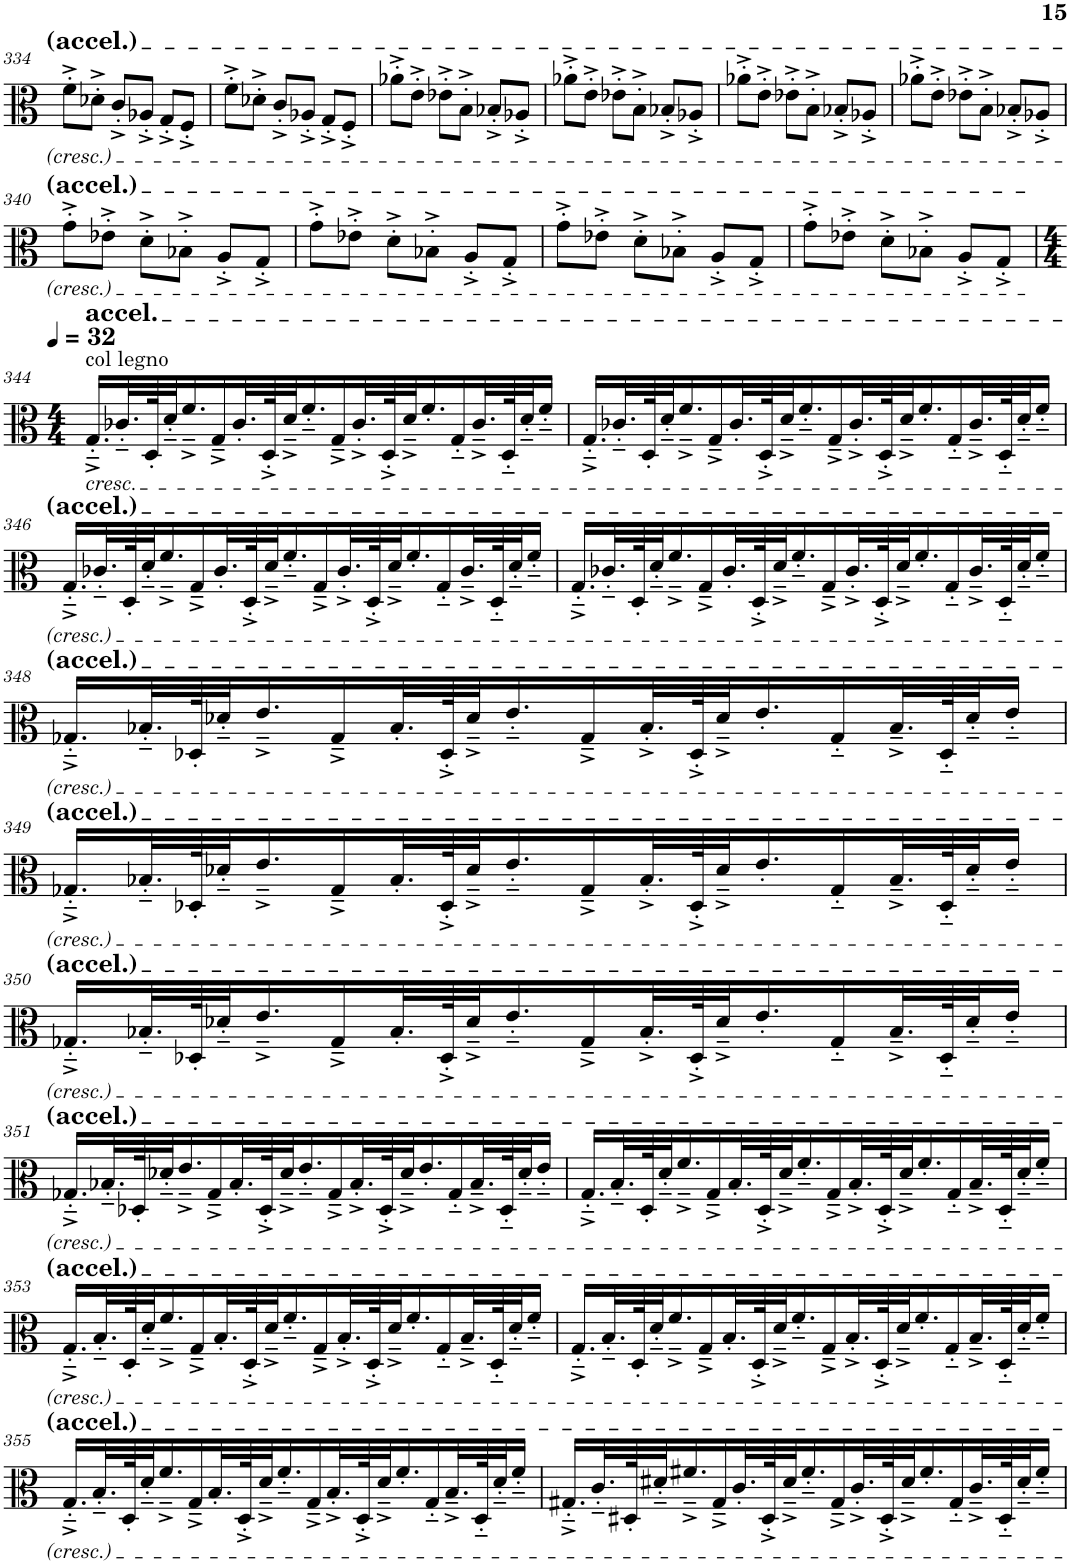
**kern
*part1
*staff1
*I"Viola
*I'Vla.
!!LO:PB:g=z
*clefC3
*k[]
*M3/4
=334
8f'^\L
8d-X'^\J
8c'^/L
8A-X'^/J
8G'^/L
8F'^/J
=335
8f'^\L
8d-X'^\J
8c'^/L
8A-X'^/J
8G'^/L
8F'^/J
=336
8a-X'^\L
8e'^\J
8e-X'^\L
8B'^\J
8B-X'^/L
8A-X'^/J
=337
8a-X'^\L
8e'^\J
8e-X'^\L
8B'^\J
8B-X'^/L
8A-X'^/J
=338
8a-X'^\L
8e'^\J
8e-X'^\L
8B'^\J
8B-X'^/L
8A-X'^/J
=339
8a-X'^\L
8e'^\J
8e-X'^\L
8B'^\J
8B-X'^/L
8A-X'^/J
!!LO:LB:g=z
=340
8g'^\L
8e-X'^\J
8d'^\L
8B-X'^\J
8A'^/L
8G'^/J
=341
8g'^\L
8e-X'^\J
8d'^\L
8B-X'^\J
8A'^/L
8G'^/J
=342
8g'^\L
8e-X'^\J
8d'^\L
8B-X'^\J
8A'^/L
8G'^/J
=343
8g'^\L
8e-X'^\J
8d'^\L
8B-X'^\J
8A'^/L
8G'^/J
!!LO:LB:g=z
=344
*M4/4
*MM32
!LO:TX:a:t=col legno
!LO:TX:a:t=accel.
!LO:TX:b:i:t=cresc.
16.G'~^/LL
32.c-X'~/L
64D'/K
32d'~/J
16.f~^/
16G~^/
32.c-'/L
64D'^/K
32d~^/J
16.f'~/
16G~^/
32.c-'^/L
64D'^/K
32d~^/J
16.f'/
16G'~/
32.c-~^/L
64D'~/K
32d'~/J
16f'~/JJ
=345
16.G'~^/LL
32.c-X'~/L
64D'/K
32d'~/J
16.f~^/
16G~^/
32.c-'/L
64D'^/K
32d~^/J
16.f'~/
16G~^/
32.c-'^/L
64D'^/K
32d~^/J
16.f'/
16G'~/
32.c-~^/L
64D'~/K
32d'~/J
16f'~/JJ
!!LO:LB:g=z
=346
16.G'~^/LL
32.c-X'~/L
64D'/K
32d'~/J
16.f~^/
16G~^/
32.c-'/L
64D'^/K
32d~^/J
16.f'~/
16G~^/
32.c-'^/L
64D'^/K
32d~^/J
16.f'/
16G'~/
32.c-~^/L
64D'~/K
32d'~/J
16f'~/JJ
=347
16.G'~^/LL
32.c-X'~/L
64D'/K
32d'~/J
16.f~^/
16G~^/
32.c-'/L
64D'^/K
32d~^/J
16.f'~/
16G~^/
32.c-'^/L
64D'^/K
32d~^/J
16.f'/
16G'~/
32.c-~^/L
64D'~/K
32d'~/J
16f'~/JJ
!!LO:LB:g=z
=348
16.G-X'~^/LL
32.B-X'~/L
64D-X'/K
32d-X'~/J
16.e~^/
16G-~^/
32.B-'/L
64D-'^/K
32d-~^/J
16.e'~/
16G-~^/
32.B-'^/L
64D-'^/K
32d-~^/J
16.e'/
16G-'~/
32.B-~^/L
64D-'~/K
32d-'~/J
16e'~/JJ
!!LO:LB:g=z
=349
16.G-X'~^/LL
32.B-X'~/L
64D-X'/K
32d-X'~/J
16.e~^/
16G-~^/
32.B-'/L
64D-'^/K
32d-~^/J
16.e'~/
16G-~^/
32.B-'^/L
64D-'^/K
32d-~^/J
16.e'/
16G-'~/
32.B-~^/L
64D-'~/K
32d-'~/J
16e'~/JJ
!!LO:LB:g=z
=350
16.G-X'~^/LL
32.B-X'~/L
64D-X'/K
32d-X'~/J
16.e~^/
16G-~^/
32.B-'/L
64D-'^/K
32d-~^/J
16.e'~/
16G-~^/
32.B-'^/L
64D-'^/K
32d-~^/J
16.e'/
16G-'~/
32.B-~^/L
64D-'~/K
32d-'~/J
16e'~/JJ
!!LO:LB:g=z
=351
16.G-X'~^/LL
32.B-X'~/L
64D-X'/K
32d-X'~/J
16.e~^/
16G-~^/
32.B-'/L
64D-'^/K
32d-~^/J
16.e'~/
16G-~^/
32.B-'^/L
64D-'^/K
32d-~^/J
16.e'/
16G-'~/
32.B-~^/L
64D-'~/K
32d-'~/J
16e'~/JJ
=352
16.G'~^/LL
32.B'~/L
64D'/K
32d'~/J
16.f~^/
16G~^/
32.B'/L
64D'^/K
32d~^/J
16.f'~/
16G~^/
32.B'^/L
64D'^/K
32d~^/J
16.f'/
16G'~/
32.B~^/L
64D'~/K
32d'~/J
16f'~/JJ
!!LO:LB:g=z
=353
16.G'~^/LL
32.B'~/L
64D'/K
32d'~/J
16.f~^/
16G~^/
32.B'/L
64D'^/K
32d~^/J
16.f'~/
16G~^/
32.B'^/L
64D'^/K
32d~^/J
16.f'/
16G'~/
32.B~^/L
64D'~/K
32d'~/J
16f'~/JJ
=354
16.G'~^/LL
32.B'~/L
64D'/K
32d'~/J
16.f~^/
16G~^/
32.B'/L
64D'^/K
32d~^/J
16.f'~/
16G~^/
32.B'^/L
64D'^/K
32d~^/J
16.f'/
16G'~/
32.B~^/L
64D'~/K
32d'~/J
16f'~/JJ
!!LO:LB:g=z
=355
16.G'~^/LL
32.B'~/L
64D'/K
32d'~/J
16.f~^/
16G~^/
32.B'/L
64D'^/K
32d~^/J
16.f'~/
16G~^/
32.B'^/L
64D'^/K
32d~^/J
16.f'/
16G'~/
32.B~^/L
64D'~/K
32d'~/J
16f'~/JJ
=356
16.G#X'~^/LL
32.c'~/L
64D#X'/K
32d#X'~/J
16.f#X~^/
16G#~^/
32.c'/L
64D#'^/K
32d#~^/J
16.f#'~/
16G#~^/
32.c'^/L
64D#'^/K
32d#~^/J
16.f#'/
16G#'~/
32.c~^/L
64D#'~/K
32d#'~/J
16f#'~/JJ
=
*-
